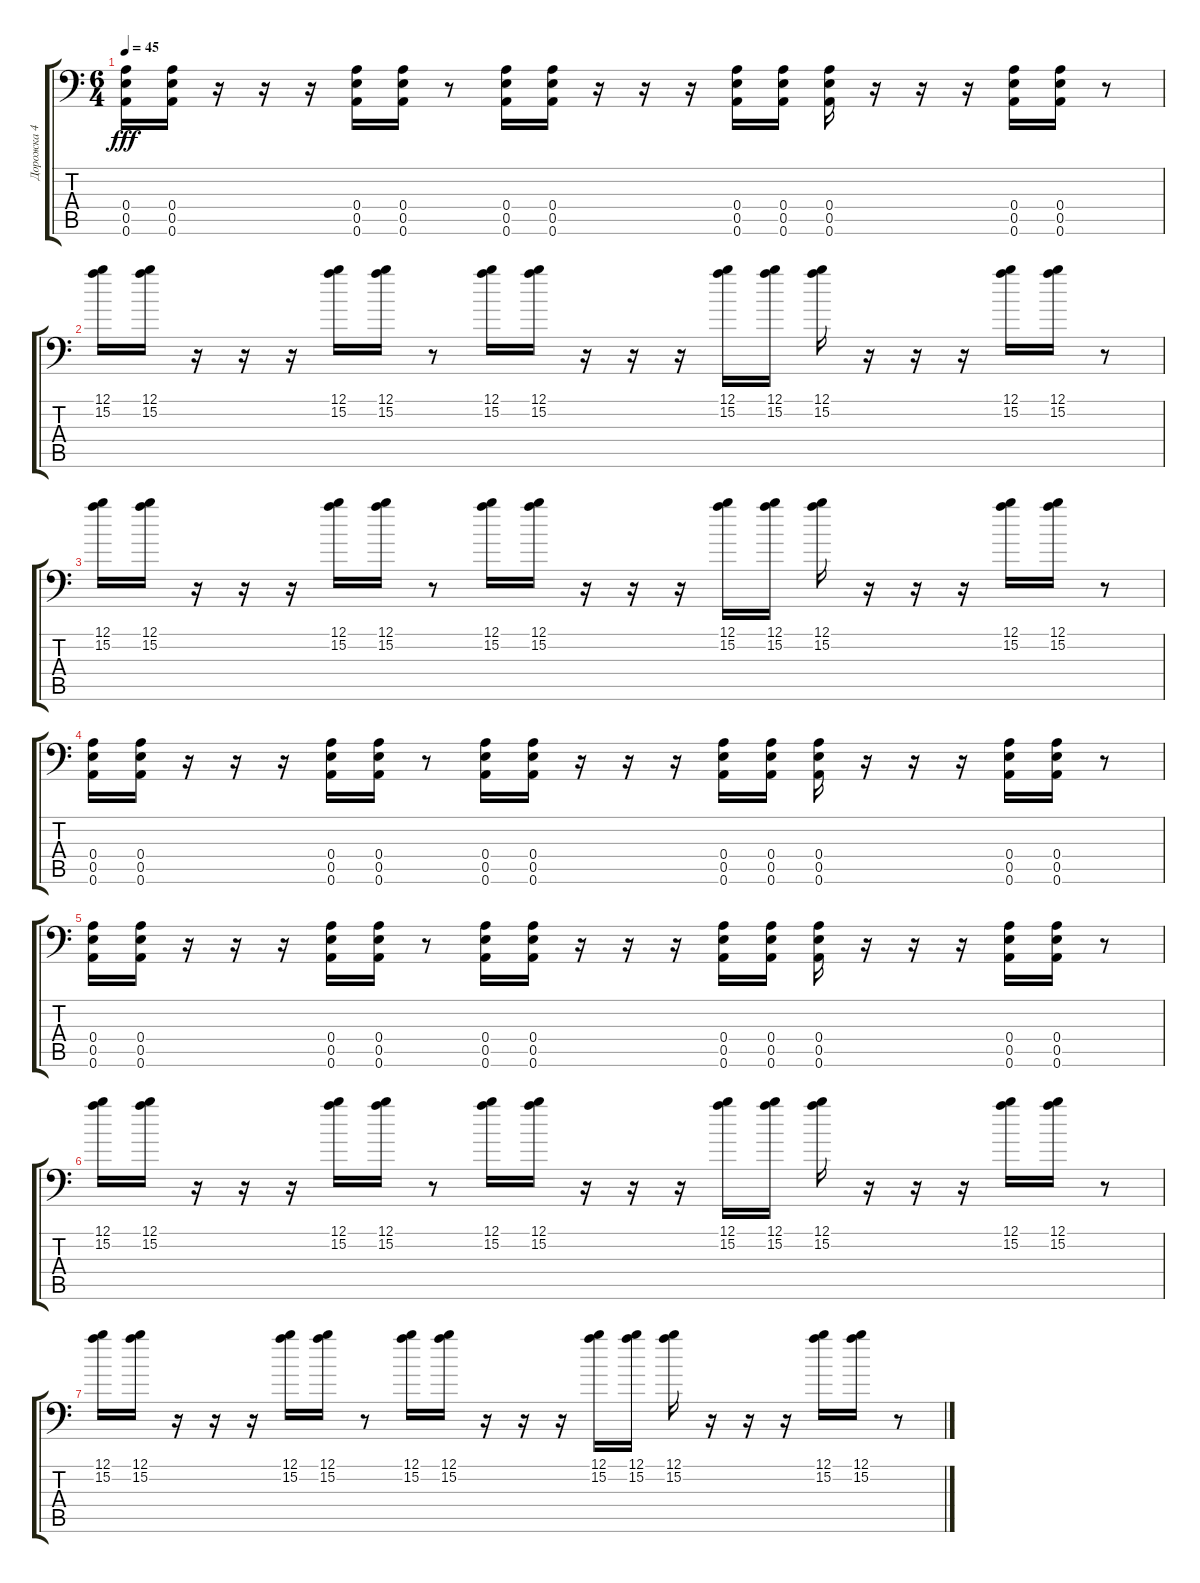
\track ("Дорожка 4" "Дорожка 4") {instrument distortionguitar}
\staff {score tabs}
\tuning (B3 Gb3 D3 A2 E2 A1) {hide}
\ts (6 4)
\tempo 45
\clef f4
\ks c
(0.4 0.5 0.6).16{dy fff} (0.4 0.5 0.6).16 r.16 r.16 r.16 (0.4 0.5 0.6).16 (0.4 0.5 0.6).16 r.8 (0.4 0.5 0.6).16 (0.4 0.5 0.6).16 r.16 r.16 r.16 (0.4 0.5 0.6).16 (0.4 0.5 0.6).16 (0.4 0.5 0.6).16 r.16 r.16 r.16 (0.4 0.5 0.6).16 (0.4 0.5 0.6).16 r.8 |
(12.1 15.2).16 (12.1 15.2).16 r.16 r.16 r.16 (12.1 15.2).16 (12.1 15.2).16 r.8 (12.1 15.2).16 (12.1 15.2).16 r.16 r.16 r.16 (12.1 15.2).16 (12.1 15.2).16 (12.1 15.2).16 r.16 r.16 r.16 (12.1 15.2).16 (12.1 15.2).16 r.8 |
(12.1 15.2).16 (12.1 15.2).16 r.16 r.16 r.16 (12.1 15.2).16 (12.1 15.2).16 r.8 (12.1 15.2).16 (12.1 15.2).16 r.16 r.16 r.16 (12.1 15.2).16 (12.1 15.2).16 (12.1 15.2).16 r.16 r.16 r.16 (12.1 15.2).16 (12.1 15.2).16 r.8 |
(0.4 0.5 0.6).16 (0.4 0.5 0.6).16 r.16 r.16 r.16 (0.4 0.5 0.6).16 (0.4 0.5 0.6).16 r.8 (0.4 0.5 0.6).16 (0.4 0.5 0.6).16 r.16 r.16 r.16 (0.4 0.5 0.6).16 (0.4 0.5 0.6).16 (0.4 0.5 0.6).16 r.16 r.16 r.16 (0.4 0.5 0.6).16 (0.4 0.5 0.6).16 r.8 |
(0.4 0.5 0.6).16 (0.4 0.5 0.6).16 r.16 r.16 r.16 (0.4 0.5 0.6).16 (0.4 0.5 0.6).16 r.8 (0.4 0.5 0.6).16 (0.4 0.5 0.6).16 r.16 r.16 r.16 (0.4 0.5 0.6).16 (0.4 0.5 0.6).16 (0.4 0.5 0.6).16 r.16 r.16 r.16 (0.4 0.5 0.6).16 (0.4 0.5 0.6).16 r.8 |
(12.1 15.2).16 (12.1 15.2).16 r.16 r.16 r.16 (12.1 15.2).16 (12.1 15.2).16 r.8 (12.1 15.2).16 (12.1 15.2).16 r.16 r.16 r.16 (12.1 15.2).16 (12.1 15.2).16 (12.1 15.2).16 r.16 r.16 r.16 (12.1 15.2).16 (12.1 15.2).16 r.8 |
(12.1 15.2).16 (12.1 15.2).16 r.16 r.16 r.16 (12.1 15.2).16 (12.1 15.2).16 r.8 (12.1 15.2).16 (12.1 15.2).16 r.16 r.16 r.16 (12.1 15.2).16 (12.1 15.2).16 (12.1 15.2).16 r.16 r.16 r.16 (12.1 15.2).16 (12.1 15.2).16 r.8
